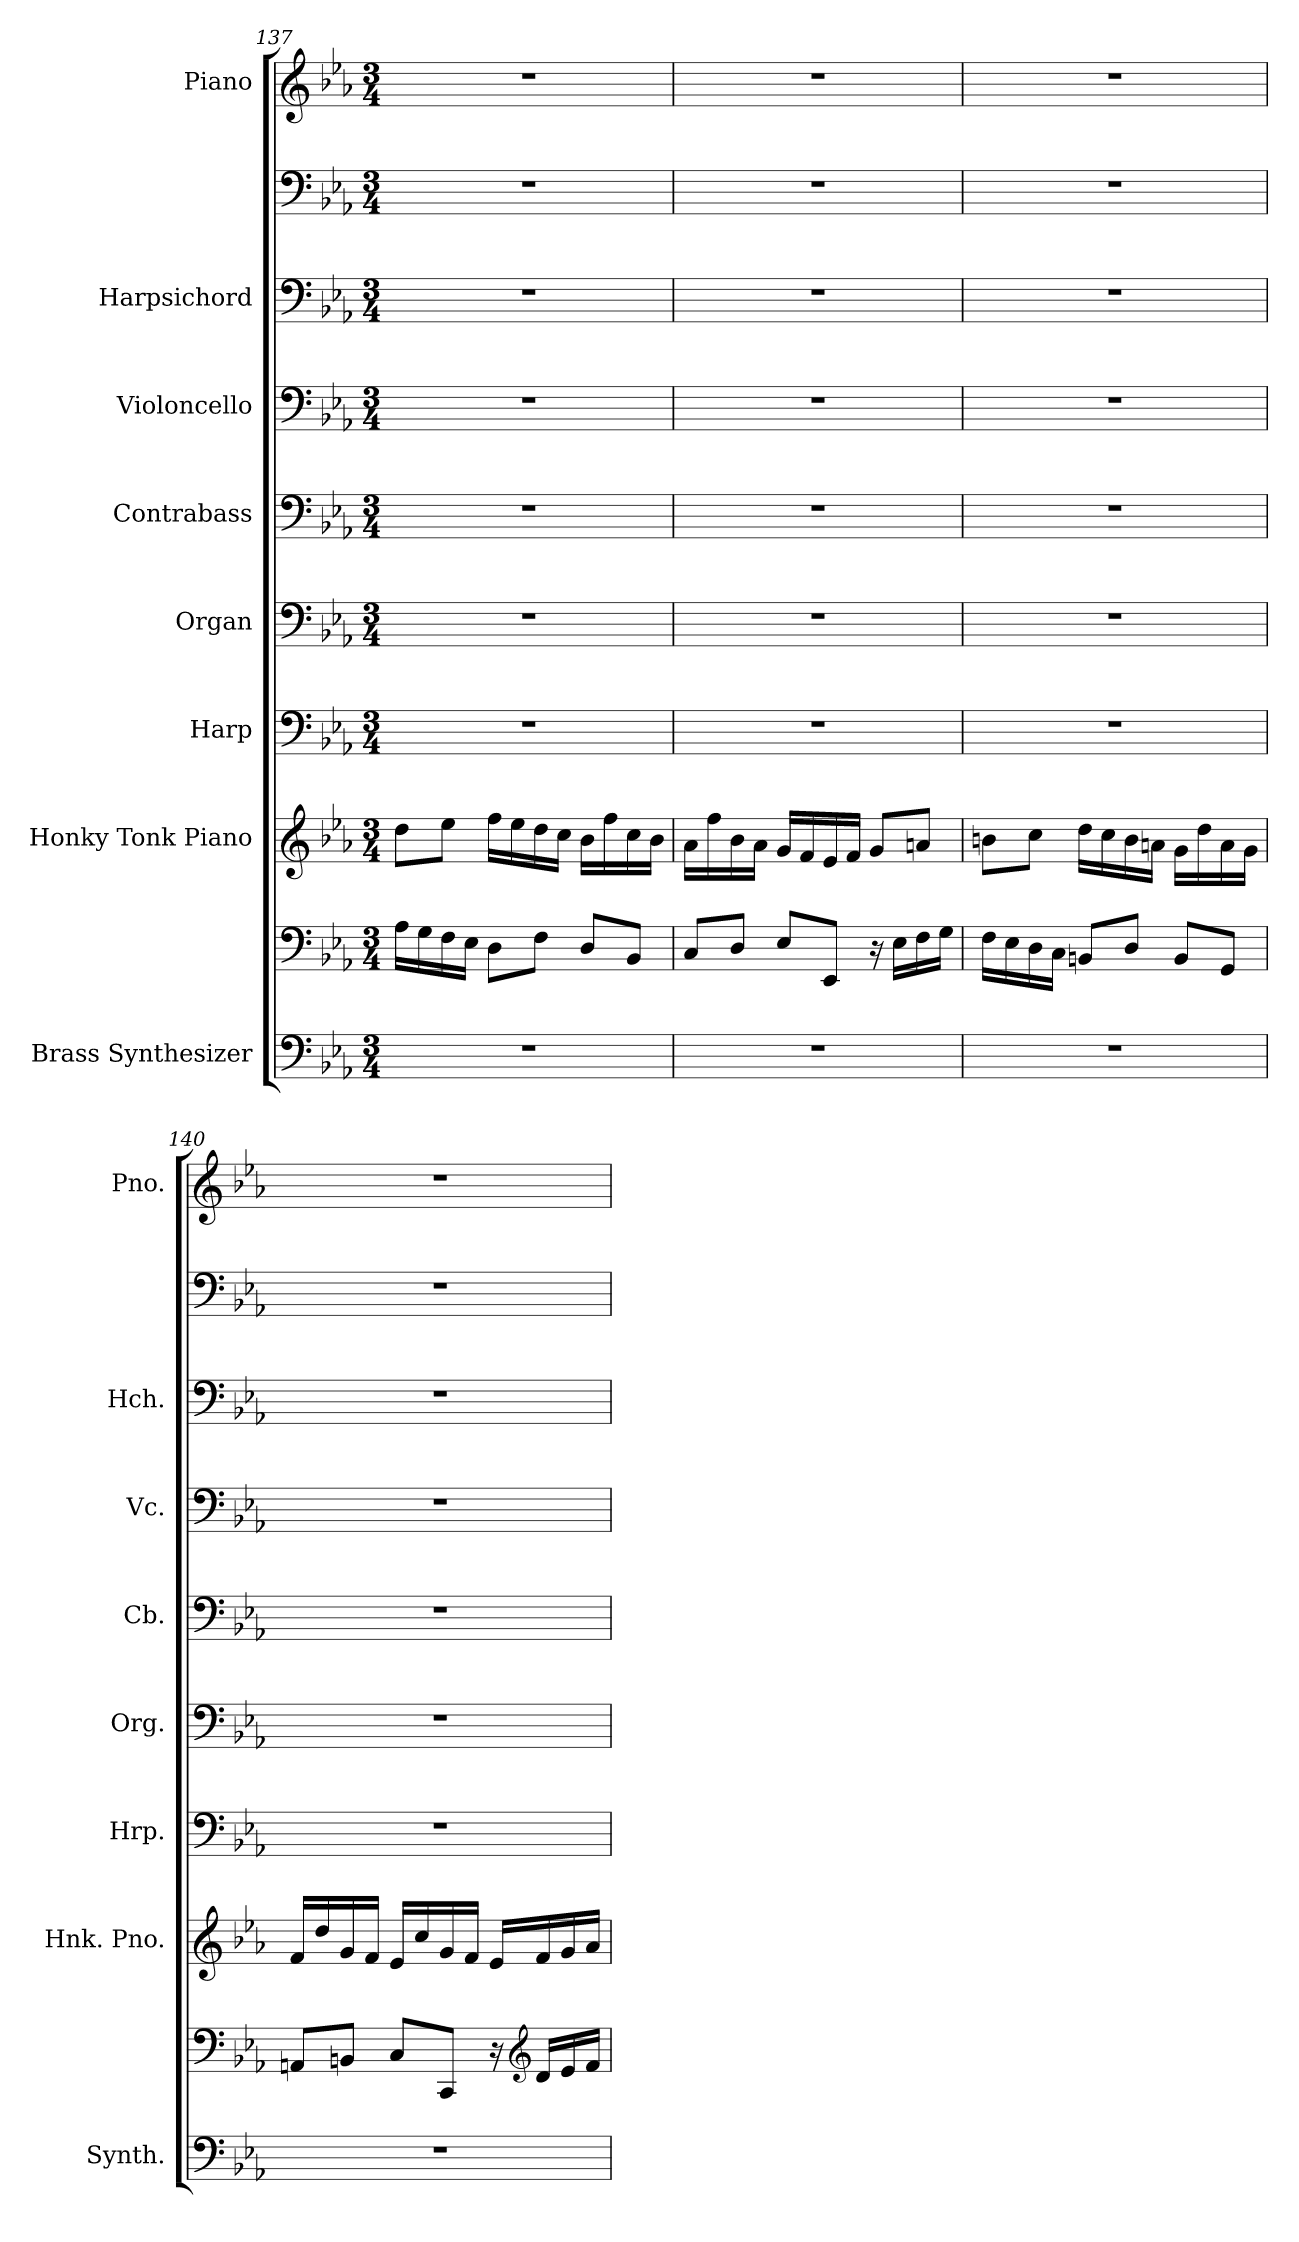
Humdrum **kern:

**kern	**kern	**kern	**kern	**kern	**kern	**kern	**kern	**kern	**kern
*part8	*part8	*part7	*part6	*part5	*part4	*part3	*part2	*part2	*part1
*staff10	*staff9	*staff8	*staff7	*staff6	*staff5	*staff4	*staff3	*staff2	*staff1
*I"Brass Synthesizer	*	*I"Honky Tonk Piano	*I"Harp	*I"Organ	*I"Contrabass	*I"Violoncello	*I"Harpsichord	*	*I"Piano
*I'Synth.	*	*I'Hnk. Pno.	*I'Hrp.	*I'Org.	*I'Cb.	*I'Vc.	*I'Hch.	*	*I'Pno.
*clefF4	*clefF4	*clefG2	*clefF4	*clefF4	*clefF4	*clefF4	*clefF4	*clefF4	*clefG2
*	*	*	*	*	*ITrd7c12	*	*	*	*
*k[b-e-a-]	*k[b-e-a-]	*k[b-e-a-]	*k[b-e-a-]	*k[b-e-a-]	*k[b-e-a-]	*k[b-e-a-]	*k[b-e-a-]	*k[b-e-a-]	*k[b-e-a-]
*M3/4	*M3/4	*M3/4	*M3/4	*M3/4	*M3/4	*M3/4	*M3/4	*M3/4	*M3/4
=137	=137	=137	=137	=137	=137	=137	=137	=137	=137
2.r	16A-\LL	8dd\L	2.r	2.r	2.r	2.r	2.r	2.r	2.r
.	16G\	.	.	.	.	.	.	.	.
.	16F\	8ee-\J	.	.	.	.	.	.	.
.	16E-\JJ	.	.	.	.	.	.	.	.
.	8D\L	16ff\LL	.	.	.	.	.	.	.
.	.	16ee-\	.	.	.	.	.	.	.
.	8F\J	16dd\	.	.	.	.	.	.	.
.	.	16cc\JJ	.	.	.	.	.	.	.
.	8D/L	16b-\LL	.	.	.	.	.	.	.
.	.	16ff\	.	.	.	.	.	.	.
.	8BB-/J	16cc\	.	.	.	.	.	.	.
.	.	16b-\JJ	.	.	.	.	.	.	.
=138	=138	=138	=138	=138	=138	=138	=138	=138	=138
2.r	8C/L	16a-\LL	2.r	2.r	2.r	2.r	2.r	2.r	2.r
.	.	16ff\	.	.	.	.	.	.	.
.	8D/J	16b-\	.	.	.	.	.	.	.
.	.	16a-\JJ	.	.	.	.	.	.	.
.	8E-/L	16g/LL	.	.	.	.	.	.	.
.	.	16f/	.	.	.	.	.	.	.
.	8EE-/J	16e-/	.	.	.	.	.	.	.
.	.	16f/JJ	.	.	.	.	.	.	.
.	16r	8g/L	.	.	.	.	.	.	.
.	16E-\LL	.	.	.	.	.	.	.	.
.	16F\	8an/J	.	.	.	.	.	.	.
.	16G\JJ	.	.	.	.	.	.	.	.
!!LO:PB:g=z
=139	=139	=139	=139	=139	=139	=139	=139	=139	=139
2.r	16F\LL	8bn\L	2.r	2.r	2.r	2.r	2.r	2.r	2.r
.	16E-\	.	.	.	.	.	.	.	.
.	16D\	8cc\J	.	.	.	.	.	.	.
.	16C\JJ	.	.	.	.	.	.	.	.
.	8BBn/L	16dd\LL	.	.	.	.	.	.	.
.	.	16cc\	.	.	.	.	.	.	.
.	8D/J	16b\	.	.	.	.	.	.	.
.	.	16an\JJ	.	.	.	.	.	.	.
.	8BB/L	16g\LL	.	.	.	.	.	.	.
.	.	16dd\	.	.	.	.	.	.	.
.	8GG/J	16a\	.	.	.	.	.	.	.
.	.	16g\JJ	.	.	.	.	.	.	.
=140	=140	=140	=140	=140	=140	=140	=140	=140	=140
2.r	8AAn/L	16f/LL	2.r	2.r	2.r	2.r	2.r	2.r	2.r
.	.	16dd/	.	.	.	.	.	.	.
.	8BBn/J	16g/	.	.	.	.	.	.	.
.	.	16f/JJ	.	.	.	.	.	.	.
.	8C/L	16e-/LL	.	.	.	.	.	.	.
.	.	16cc/	.	.	.	.	.	.	.
.	8CC/J	16g/	.	.	.	.	.	.	.
.	.	16f/JJ	.	.	.	.	.	.	.
.	16r	16e-/LL	.	.	.	.	.	.	.
*	*clefG2	*	*	*	*	*	*	*	*
.	16d/LL	16f/	.	.	.	.	.	.	.
.	16e-/	16g/	.	.	.	.	.	.	.
.	16f/JJ	16a-/JJ	.	.	.	.	.	.	.
=	=	=	=	=	=	=	=	=	=
*-	*-	*-	*-	*-	*-	*-	*-	*-	*-
